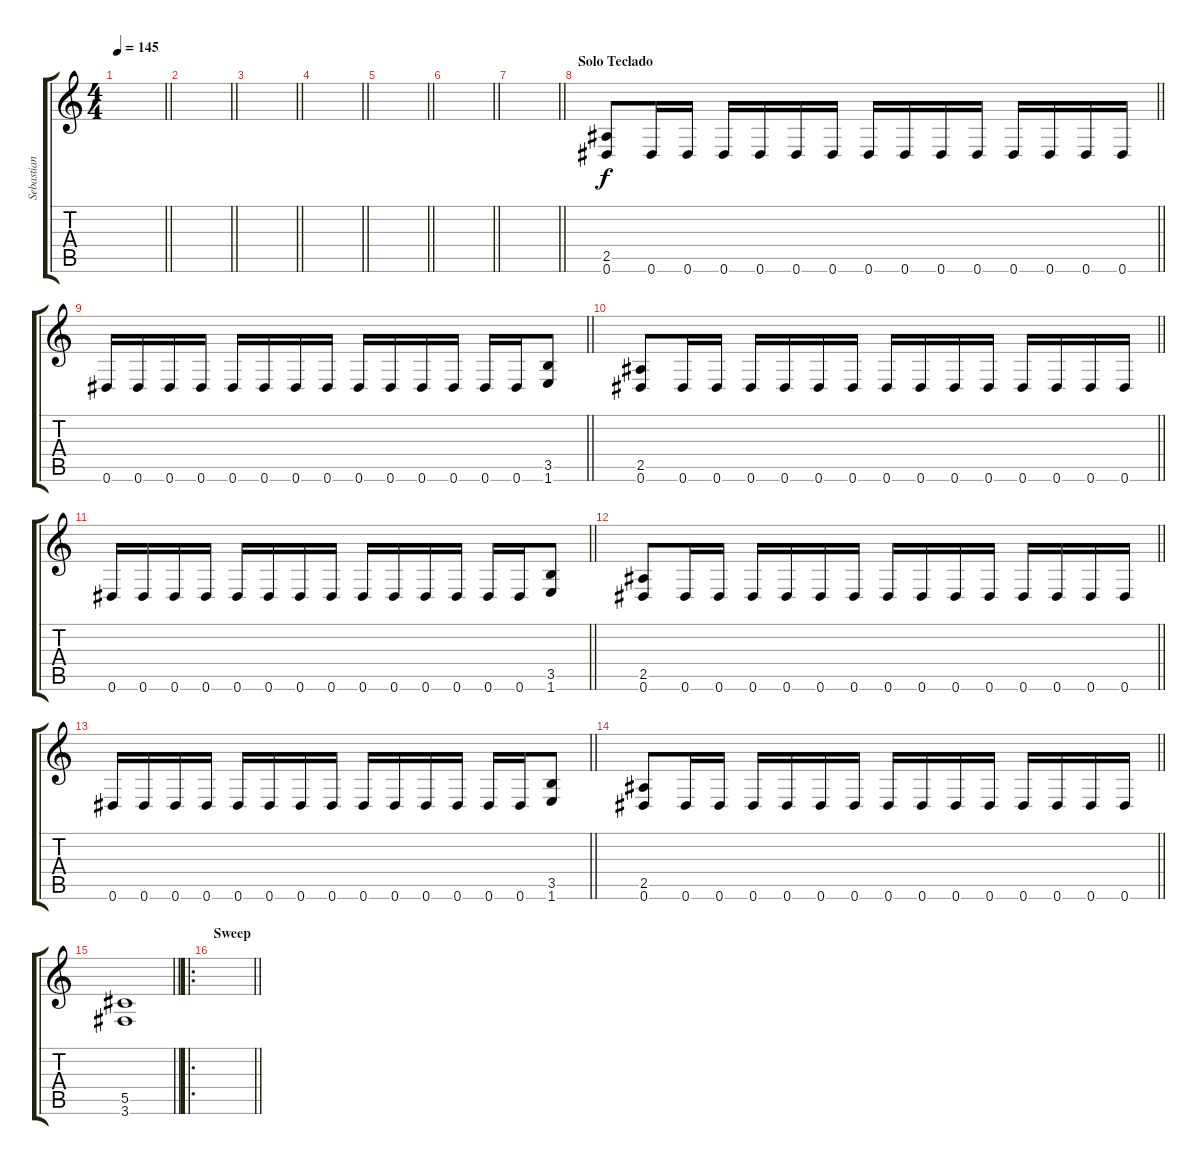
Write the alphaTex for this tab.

\track ("Sebastian" "Sebastian") {instrument distortionguitar}
\staff {score tabs}
\tuning (Eb4 Bb3 Gb3 Db3 Ab2 Eb2) {hide}
\ts (4 4)
\tempo 145
\clef g2
\barLineRight lightlight
\ks c
|
\barLineRight lightlight
|
\barLineRight lightlight
|
\barLineRight lightlight
|
\barLineRight lightlight
|
\barLineRight lightlight
|
\barLineRight lightlight
|
\section ("" "Solo Teclado")
\barLineRight lightlight
(2.5 0.6).8 0.6.16 0.6.16 0.6.16 0.6.16 0.6.16 0.6.16 0.6.16 0.6.16 0.6.16 0.6.16 0.6.16 0.6.16 0.6.16 0.6.16 |
\barLineRight lightlight
0.6.16 0.6.16 0.6.16 0.6.16 0.6.16 0.6.16 0.6.16 0.6.16 0.6.16 0.6.16 0.6.16 0.6.16 0.6.16 0.6.16 (3.5 1.6).8 |
\barLineRight lightlight
(2.5 0.6).8 0.6.16 0.6.16 0.6.16 0.6.16 0.6.16 0.6.16 0.6.16 0.6.16 0.6.16 0.6.16 0.6.16 0.6.16 0.6.16 0.6.16 |
\barLineRight lightlight
0.6.16 0.6.16 0.6.16 0.6.16 0.6.16 0.6.16 0.6.16 0.6.16 0.6.16 0.6.16 0.6.16 0.6.16 0.6.16 0.6.16 (3.5 1.6).8 |
\barLineRight lightlight
(2.5 0.6).8 0.6.16 0.6.16 0.6.16 0.6.16 0.6.16 0.6.16 0.6.16 0.6.16 0.6.16 0.6.16 0.6.16 0.6.16 0.6.16 0.6.16 |
\barLineRight lightlight
0.6.16 0.6.16 0.6.16 0.6.16 0.6.16 0.6.16 0.6.16 0.6.16 0.6.16 0.6.16 0.6.16 0.6.16 0.6.16 0.6.16 (3.5 1.6).8 |
\barLineRight lightlight
(2.5 0.6).8 0.6.16 0.6.16 0.6.16 0.6.16 0.6.16 0.6.16 0.6.16 0.6.16 0.6.16 0.6.16 0.6.16 0.6.16 0.6.16 0.6.16 |
\barLineRight lightlight
(5.5 3.6).1 |
\ro
\section ("" "Sweep")
\barLineRight lightlight
